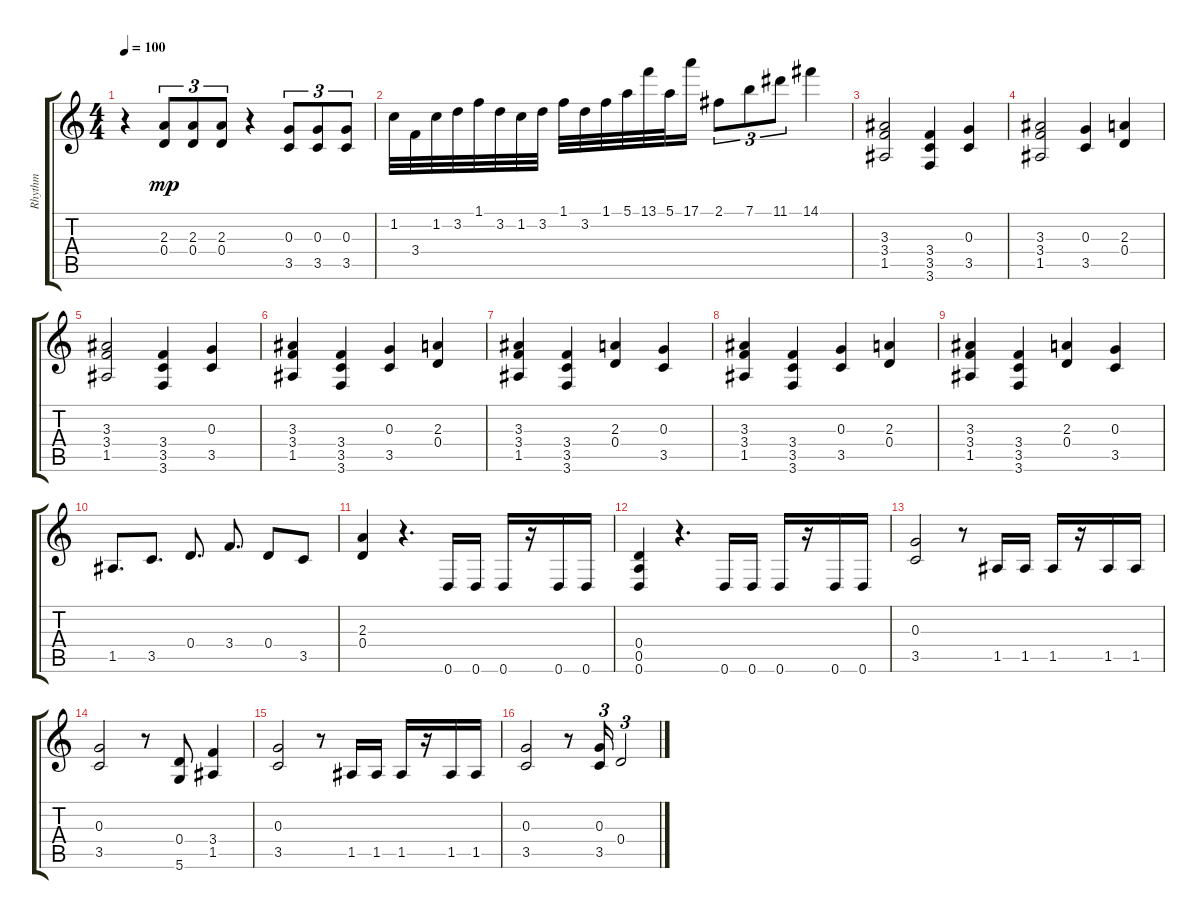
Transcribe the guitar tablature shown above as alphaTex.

\track ("Rhythm" "Rhythm") {instrument distortionguitar}
\staff {score tabs}
\tuning (E4 B3 G3 D3 A2 D2) {hide}
\ts (4 4)
\tempo 100
\clef g2
\ks c
r.4{dy mp} (2.3 0.4).8{tu (3 2)} (2.3 0.4).8{tu (3 2)} (2.3 0.4).8{tu (3 2)} r.4 (0.3 3.5).8{tu (3 2)} (0.3 3.5).8{tu (3 2)} (0.3 3.5).8{tu (3 2)} |
1.2.32 3.4.32 1.2.32 3.2.32 1.1.32 3.2.32 1.2.32 3.2.32 1.1.32 3.2.32 1.1.32 5.1.32 13.1.32 5.1.32 17.1.16 2.1.8{tu (3 2)} 7.1.8{tu (3 2)} 11.1.8{tu (3 2)} 14.1.4 |
(3.3 3.4 1.5).2 (3.4 3.5 3.6).4 (0.3 3.5).4 |
(3.3 3.4 1.5).2 (0.3 3.5).4 (2.3 0.4).4 |
(3.3 3.4 1.5).2 (3.4 3.5 3.6).4 (0.3 3.5).4 |
(3.3 3.4 1.5).4 (3.4 3.5 3.6).4 (0.3 3.5).4 (2.3 0.4).4 |
(3.3 3.4 1.5).4 (3.4 3.5 3.6).4 (2.3 0.4).4 (0.3 3.5).4 |
(3.3 3.4 1.5).4 (3.4 3.5 3.6).4 (0.3 3.5).4 (2.3 0.4).4 |
(3.3 3.4 1.5).4 (3.4 3.5 3.6).4 (2.3 0.4).4 (0.3 3.5).4 |
1.5.8{d} 3.5.8{d} 0.4.8{d} 3.4.8{d} 0.4.8 3.5.8 |
(2.3 0.4).4 r.4{d} 0.6.16 0.6.16 0.6.16 r.16 0.6.16 0.6.16 |
(0.4 0.5 0.6).4 r.4{d} 0.6.16 0.6.16 0.6.16 r.16 0.6.16 0.6.16 |
(0.3 3.5).2 r.8 1.5.16 1.5.16 1.5.16 r.16 1.5.16 1.5.16 |
(0.3 3.5).2 r.8 (0.4 5.6).8 (3.4 1.5).4 |
(0.3 3.5).2 r.8 1.5.16 1.5.16 1.5.16 r.16 1.5.16 1.5.16 |
(0.3 3.5).2 r.8 (0.3 3.5).16{tu (3 2)} 0.4.2{tu (3 2)}
